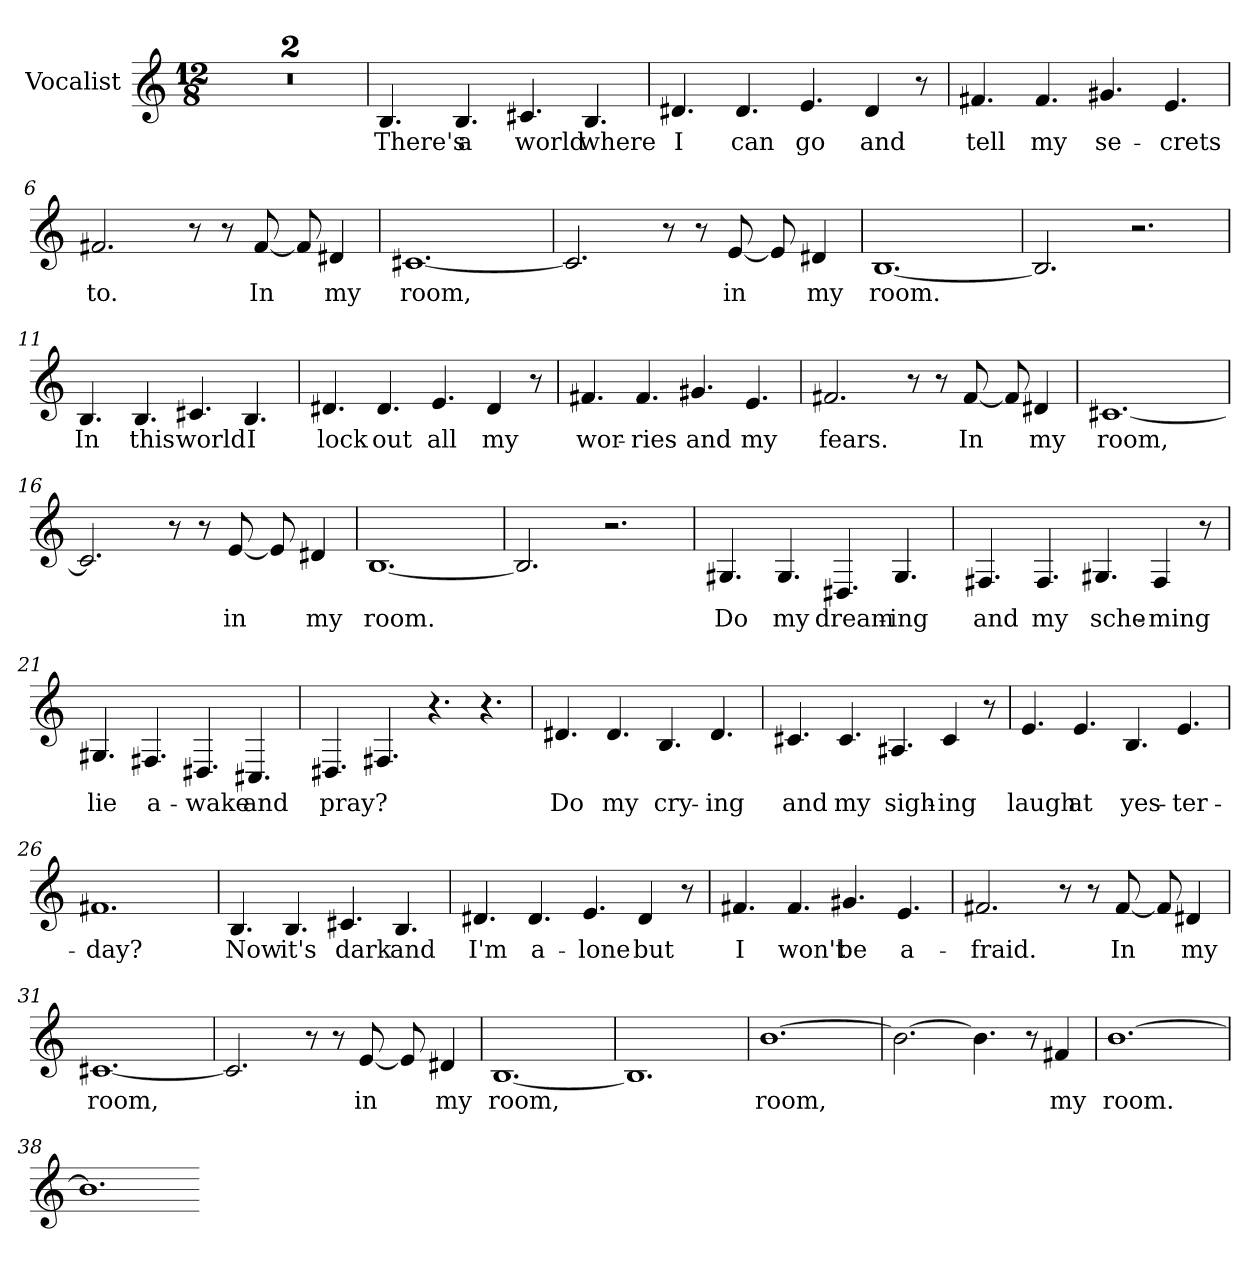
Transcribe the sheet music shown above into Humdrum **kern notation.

**kern	**text
*part1	*part1
*staff1	*staff1
*I"Vocalist	*
*clefG2	*
*M12/8	*
=1	=1
*clefG2	*
*M12/8	*
1.r	.
=2	=2
1.r	.
=3	=3
4.B	There's
4.B	a
4.c#X	world
4.B	where
=4	=4
4.d#X	I
4.d#	can
4.e	go
4d#	and
8r	.
=5	=5
4.f#X	tell
4.f#	my
4.g#X	se-
4.e	-crets
=6	=6
2.f#X	to.
8r	.
8r	.
[8f#	In
8f#]	_
4d#X	my
=7	=7
[1.c#X	room,
=8	=8
2.c#]	_
8r	.
8r	.
[8e	in
8e]	_
4d#X	my
=9	=9
[1.B	room.
=10	=10
2.B]	_
2.r	.
=11	=11
4.B	In
4.B	this
4.c#X	world
4.B	I
=12	=12
4.d#X	lock
4.d#	out
4.e	all
4d#	my
8r	.
=13	=13
4.f#X	wor-
4.f#	-ries
4.g#X	and
4.e	my
=14	=14
2.f#X	fears.
8r	.
8r	.
[8f#	In
8f#]	_
4d#X	my
=15	=15
[1.c#X	room,
=16	=16
2.c#]	_
8r	.
8r	.
[8e	in
8e]	_
4d#X	my
=17	=17
[1.B	room.
=18	=18
2.B]	_
2.r	.
=19	=19
4.G#X	Do
4.G#	my
4.D#X	dream-
4.G#	-ing
=20	=20
4.F#X	and
4.F#	my
4.G#X	sche-
4F#	-ming
8r	.
=21	=21
4.G#X	lie
4.F#X	a-
4.D#X	-wake
4.C#X	and
=22	=22
4.D#X	pray?
4.F#X	_
4.r	.
4.r	.
=23	=23
4.d#X	Do
4.d#	my
4.B	cry-
4.d#	-ing
=24	=24
4.c#X	and
4.c#	my
4.A#X	sigh-
4c#	-ing
8r	.
=25	=25
4.e	laugh
4.e	at
4.B	yes-
4.e	-ter-
=26	=26
1.f#X	-day?
=27	=27
4.B	Now
4.B	it's
4.c#X	dark
4.B	and
=28	=28
4.d#X	I'm
4.d#	a-
4.e	-lone
4d#	but
8r	.
=29	=29
4.f#X	I
4.f#	won't
4.g#X	be
4.e	a-
=30	=30
2.f#X	-fraid.
8r	.
8r	.
[8f#	In
8f#]	_
4d#X	my
=31	=31
[1.c#X	room,
=32	=32
2.c#]	_
8r	.
8r	.
[8e	in
8e]	_
4d#X	my
=33	=33
[1.B	room,
=34	=34
1.B]	_
=35	=35
[1.b	room,
=36	=36
2.b_	_
4.b]	_
8r	.
4f#X	my
=37	=37
[1.b	room.
=38	=38
1.b]	_
=-	=-
*-	*-
